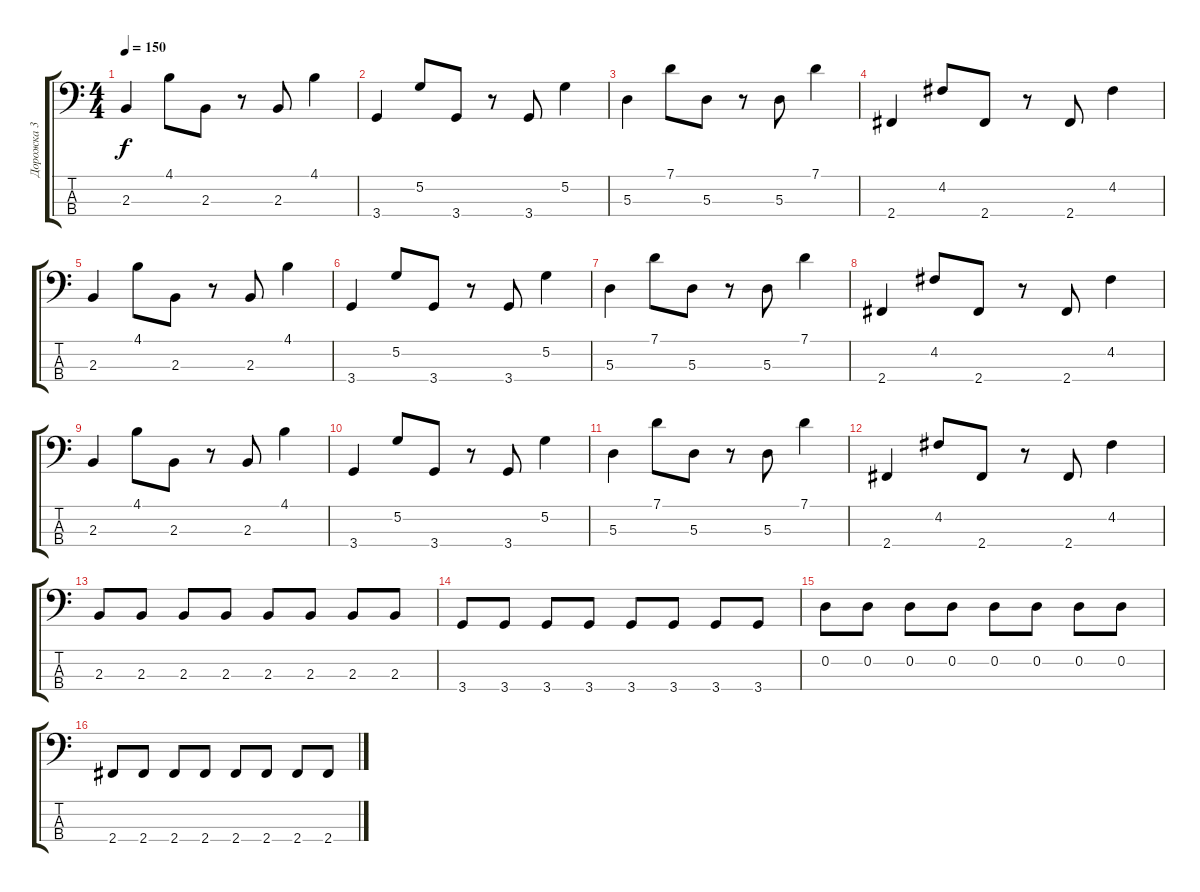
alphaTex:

\track ("Дорожка 3" "Дорожка 3") {instrument electricbassfinger}
\staff {score tabs}
\tuning (G2 D2 A1 E1) {hide}
\ts (4 4)
\tempo 150
\clef f4
\ks c
2.3.4{dy f} 4.1.8 2.3.8 r.8 2.3.8 4.1.4 |
3.4.4 5.2.8 3.4.8 r.8 3.4.8 5.2.4 |
5.3.4 7.1.8 5.3.8 r.8 5.3.8 7.1.4 |
2.4.4 4.2.8 2.4.8 r.8 2.4.8 4.2.4 |
2.3.4 4.1.8 2.3.8 r.8 2.3.8 4.1.4 |
3.4.4 5.2.8 3.4.8 r.8 3.4.8 5.2.4 |
5.3.4 7.1.8 5.3.8 r.8 5.3.8 7.1.4 |
2.4.4 4.2.8 2.4.8 r.8 2.4.8 4.2.4 |
2.3.4 4.1.8 2.3.8 r.8 2.3.8 4.1.4 |
3.4.4 5.2.8 3.4.8 r.8 3.4.8 5.2.4 |
5.3.4 7.1.8 5.3.8 r.8 5.3.8 7.1.4 |
2.4.4 4.2.8 2.4.8 r.8 2.4.8 4.2.4 |
2.3.8 2.3.8 2.3.8 2.3.8 2.3.8 2.3.8 2.3.8 2.3.8 |
3.4.8 3.4.8 3.4.8 3.4.8 3.4.8 3.4.8 3.4.8 3.4.8 |
0.2.8 0.2.8 0.2.8 0.2.8 0.2.8 0.2.8 0.2.8 0.2.8 |
2.4.8 2.4.8 2.4.8 2.4.8 2.4.8 2.4.8 2.4.8 2.4.8
